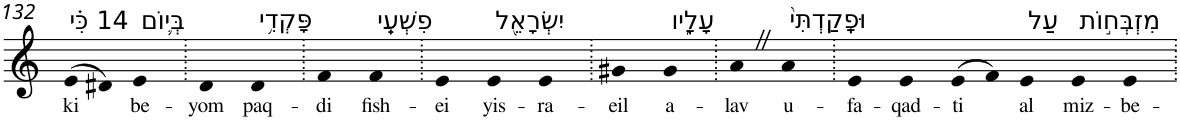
**kern	**text
*part1	*part1
*staff1	*staff1
*I"Piano	*
*I'Pno	*
!!LO:PB:g=z
*clefG2	*
*k[]	*
=132	=132
!LO:TX:a:t=14 כִּ֗י	!
!	!LO:LY:b
(>8e	ki
8d#X)	.
!LO:TX:a:t=בְּי֛וֹם	!
!	!LO:LY:b
4e	be-
=133.	=133.
!	!LO:LY:b
4d	-yom
!LO:TX:a:t=פָּקְדִ֥י	!
!	!LO:LY:b
4d	paq-
=134.	=134.
!	!LO:LY:b
4f	-di
!LO:TX:a:t=פִשְׁעֵֽי	!
!	!LO:LY:b
4f	fish-
=135.	=135.
!	!LO:LY:b
4e	-ei
!LO:TX:a:t=יִשְׂרָאֵ֖ל	!
!	!LO:LY:b
4e	yis-
!	!LO:LY:b
4e	-ra-
=136.	=136.
!	!LO:LY:b
4g#X	-eil
!LO:TX:a:t=עָלָ֑יו	!
!	!LO:LY:b
4g#	a-
=137.	=137.
!	!LO:LY:b
4aZ	-lav
!LO:TX:a:t=וּפָֽקַדְתִּי֙	!
!	!LO:LY:b
4a	u-
=138.	=138.
!	!LO:LY:b
4e	-fa-
!	!LO:LY:b
4e	-qad-
!	!LO:LY:b
(>8e	-ti
8f)	.
!LO:TX:a:t=עַל	!
!	!LO:LY:b
4e	al
!LO:TX:a:t=מִזְבְּח֣וֹת	!
!	!LO:LY:b
4e	miz-
!	!LO:LY:b
4e	-be-
=.	=.
*-	*-
